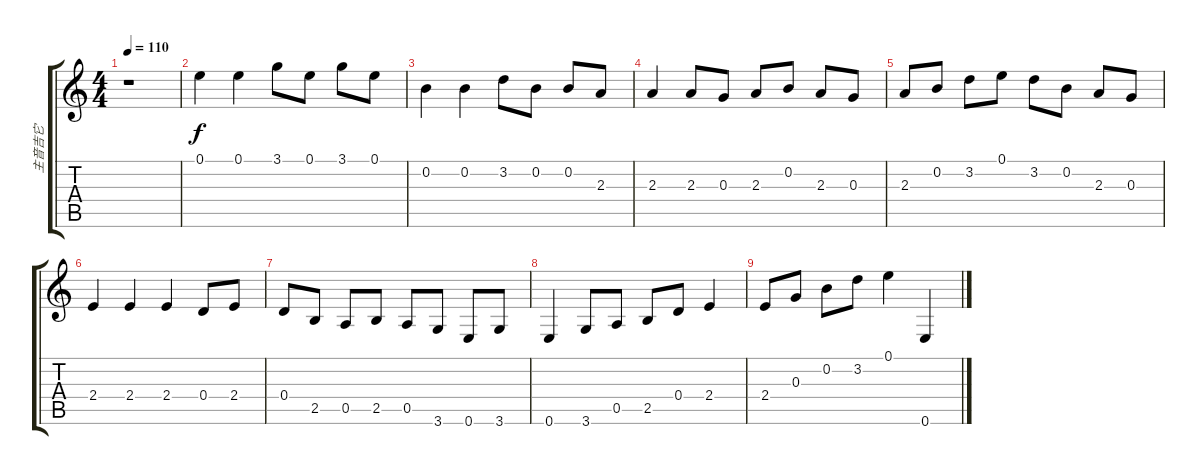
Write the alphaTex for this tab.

\track ("主音吉它" "主音吉它") {instrument overdrivenguitar}
\staff {score tabs}
\tuning (E4 B3 G3 D3 A2 E2) {hide}
\ts (4 4)
\tempo 110
\clef g2
\ks c
r.1{dy f instrument overdrivenguitar} |
0.1.4 0.1.4 3.1.8 0.1.8 3.1.8 0.1.8 |
0.2.4 0.2.4 3.2.8 0.2.8 0.2.8 2.3.8 |
2.3.4 2.3.8 0.3.8 2.3.8 0.2.8 2.3.8 0.3.8 |
2.3.8 0.2.8 3.2.8 0.1.8 3.2.8 0.2.8 2.3.8 0.3.8 |
2.4.4 2.4.4 2.4.4 0.4.8 2.4.8 |
0.4.8 2.5.8 0.5.8 2.5.8 0.5.8 3.6.8 0.6.8 3.6.8 |
0.6.4 3.6.8 0.5.8 2.5.8 0.4.8 2.4.4 |
2.4.8 0.3.8 0.2.8 3.2.8 0.1.4 0.6.4
